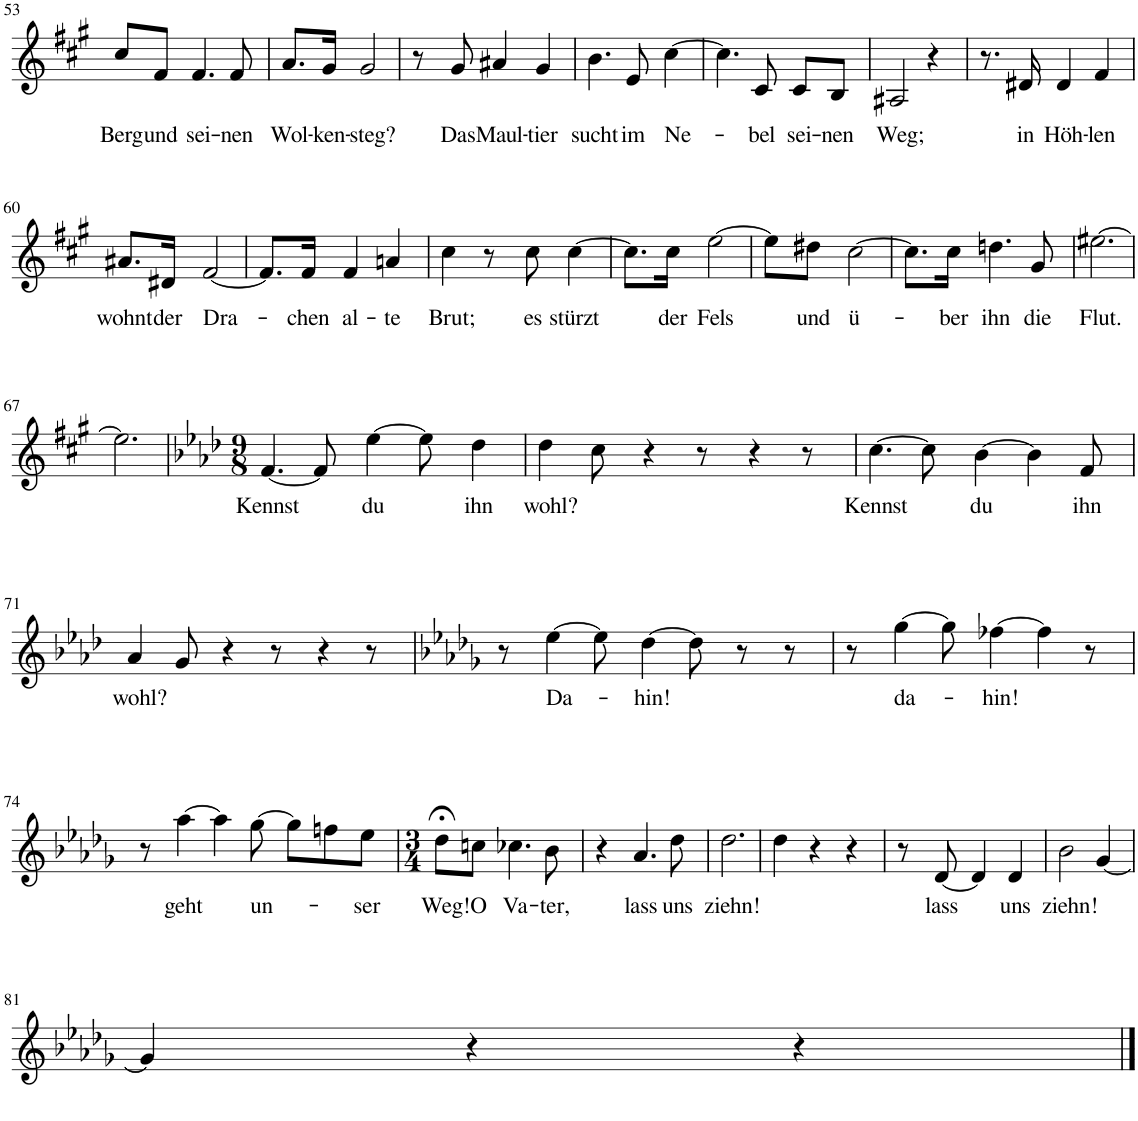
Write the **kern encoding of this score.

**kern	**text
*part1	*part1
*staff1	*staff1
*I"Piano	*
*I'Pno	*
!!LO:PB:g=z
*clefG2	*
*k[f#c#g#]	*
*M3/4	*
=53	=53
!	!LO:LY:b
8cc#/L	Berg
!	!LO:LY:b
8f#/J	und
!	!LO:LY:b
4.f#/	sei-
!	!LO:LY:b
8f#/	-nen
=54	=54
!	!LO:LY:b
8.a/L	Wol-
!	!LO:LY:b
16g#/Jk	-ken-
!	!LO:LY:b
2g#/	-steg?
=55	=55
8r	.
!	!LO:LY:b
8g#/	Das
!	!LO:LY:b
4a#X/	Maul-
!	!LO:LY:b
4g#/	-tier
=56	=56
!	!LO:LY:b
4.b\	sucht
!	!LO:LY:b
8e/	im
!	!LO:LY:b
[4cc#\	Ne-
=57	=57
4.cc#\]	.
!	!LO:LY:b
8c#/	-bel
!	!LO:LY:b
8c#/L	sei-
!	!LO:LY:b
8B/J	-nen
=58	=58
!	!LO:LY:b
2A#X/	Weg;
4r	.
=59	=59
8.r	.
!	!LO:LY:b
16d#X/	in
!	!LO:LY:b
4d#/	Höh-
!	!LO:LY:b
4f#/	-len
!!LO:LB:g=z
=60	=60
!	!LO:LY:b
8.a#X/L	wohnt
!	!LO:LY:b
16d#X/Jk	der
!	!LO:LY:b
[2f#/	Dra-
=61	=61
8.f#/L]	.
!	!LO:LY:b
16f#/Jk	-chen
!	!LO:LY:b
4f#/	al-
!	!LO:LY:b
4an/	-te
=62	=62
!	!LO:LY:b
4cc#\	Brut;
8r	.
!	!LO:LY:b
8cc#\	es
!	!LO:LY:b
[4cc#\	stürzt
=63	=63
8.cc#\L]	.
!	!LO:LY:b
16cc#\Jk	der
!	!LO:LY:b
[2ee\	Fels
=64	=64
8ee\L]	.
!	!LO:LY:b
8dd#X\J	und
!	!LO:LY:b
[2cc#\	ü-
=65	=65
8.cc#\L]	.
!	!LO:LY:b
16cc#\Jk	-ber
!	!LO:LY:b
4.ddn\	ihn
!	!LO:LY:b
8g#/	die
=66	=66
!	!LO:LY:b
[2.ee#X\	Flut.
!!LO:LB:g=z
=67	=67
2.ee#\]	.
=68	=68
*k[b-e-a-d-]	*
*M9/8	*
!	!LO:LY:b
[4.f/	Kennst
8f/]	.
!	!LO:LY:b
[4ee-\	du
8ee-\]	.
!	!LO:LY:b
4dd-\	ihn
=69	=69
!	!LO:LY:b
4dd-\	wohl?
8cc\	.
4r	.
8r	.
4r	.
8r	.
=70	=70
!	!LO:LY:b
[4.cc\	Kennst
8cc\]	.
!	!LO:LY:b
[4b-\	du
4b-\]	.
!	!LO:LY:b
8f/	ihn
!!LO:LB:g=z
=71	=71
!	!LO:LY:b
4a-/	wohl?
8g/	.
4r	.
8r	.
4r	.
8r	.
=72	=72
*k[b-e-a-d-g-]	*
8r	.
!	!LO:LY:b
[4ee-\	Da-
8ee-\]	.
!	!LO:LY:b
[4dd-\	-hin!
8dd-\]	.
8r	.
8r	.
=73	=73
8r	.
!	!LO:LY:b
[4gg-\	da-
8gg-\]	.
!	!LO:LY:b
[4ff-X\	-hin!
4ff-\]	.
8r	.
!!LO:LB:g=z
=74	=74
8r	.
!	!LO:LY:b
[4aa-\	geht
4aa-\]	.
!	!LO:LY:b
[8gg-\	un-
8gg-\L]	.
8ffn\	.
!	!LO:LY:b
8ee-\J	-ser
=75	=75
*M3/4	*
!	!LO:LY:b
8dd-;<\L	Weg!
!	!LO:LY:b
8ccn\J	O
!	!LO:LY:b
4.cc-X\	Va-
!	!LO:LY:b
8b-\	-ter,
=76	=76
4r	.
!	!LO:LY:b
4.a-/	lass
!	!LO:LY:b
8dd-\	uns
=77	=77
!	!LO:LY:b
2.dd-\	ziehn!
=78	=78
4dd-\	.
4r	.
4r	.
=79	=79
8r	.
!	!LO:LY:b
[8d-/	lass
4d-/]	.
!	!LO:LY:b
4d-/	uns
=80	=80
!	!LO:LY:b
2b-\	ziehn!
[4g-/	.
!!LO:LB:g=z
=81	=81
4g-/]	.
4r	.
4r	.
==	==
*-	*-
